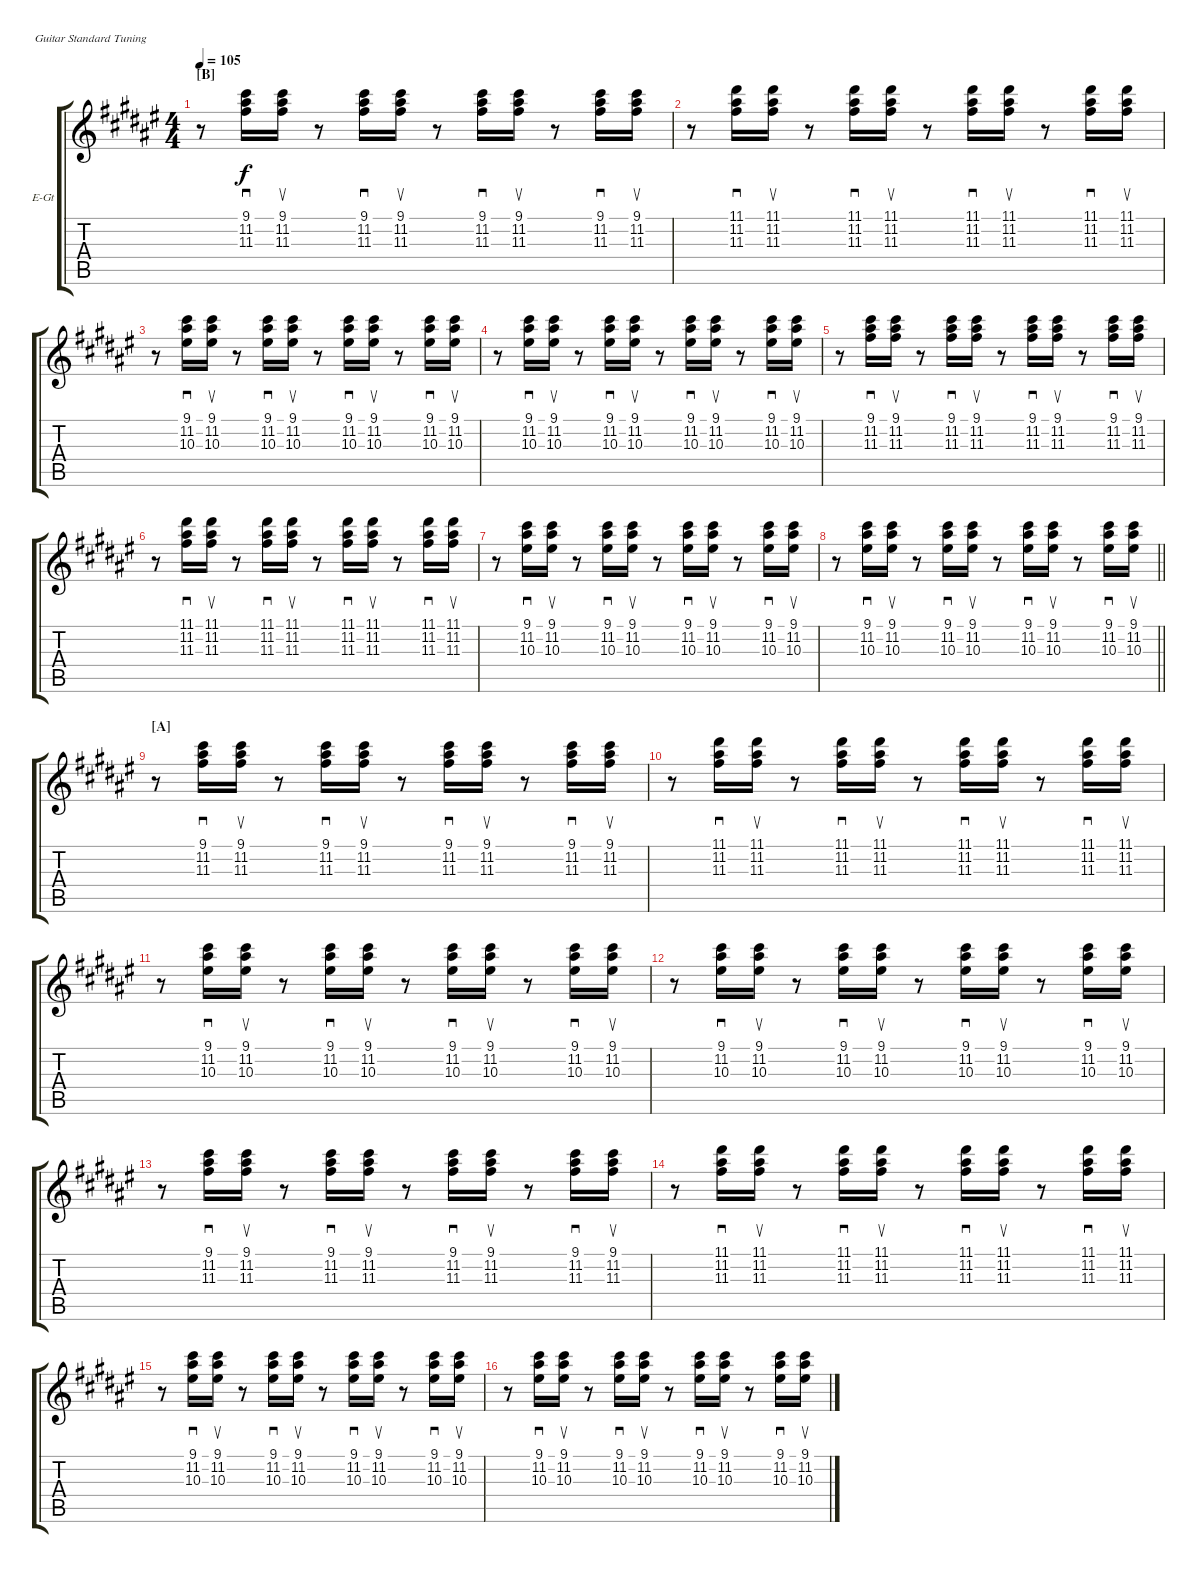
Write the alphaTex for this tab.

\bracketExtendMode groupsimilarinstruments
\firstSystemTrackNameOrientation horizontal
\otherSystemsTrackNameOrientation horizontal
\track ("Nick Valensi" "E-Gt") {instrument overdrivenguitar}
\staff {score tabs}
\tuning (E4 B3 G3 D3 A2 E2)
\ts (4 4)
\section ("B" "")
\tempo 105
\clef g2
\ks f#
r.8{dy f} (9.1 11.2 11.3).16{sd} (9.1 11.2 11.3).16{su} r.8 (9.1 11.2 11.3).16{sd} (9.1 11.2 11.3).16{su} r.8 (9.1 11.2 11.3).16{sd} (9.1 11.2 11.3).16{su} r.8 (9.1 11.2 11.3).16{sd} (9.1 11.2 11.3).16{su} |
r.8 (11.1 11.2 11.3).16{sd} (11.1 11.2 11.3).16{su} r.8 (11.1 11.2 11.3).16{sd} (11.1 11.2 11.3).16{su} r.8 (11.1 11.2 11.3).16{sd} (11.1 11.2 11.3).16{su} r.8 (11.1 11.2 11.3).16{sd} (11.1 11.2 11.3).16{su} |
r.8 (9.1 11.2 10.3).16{sd} (9.1 11.2 10.3).16{su} r.8 (9.1 11.2 10.3).16{sd} (9.1 11.2 10.3).16{su} r.8 (9.1 11.2 10.3).16{sd} (9.1 11.2 10.3).16{su} r.8 (9.1 11.2 10.3).16{sd} (9.1 11.2 10.3).16{su} |
r.8 (9.1 11.2 10.3).16{sd} (9.1 11.2 10.3).16{su} r.8 (9.1 11.2 10.3).16{sd} (9.1 11.2 10.3).16{su} r.8 (9.1 11.2 10.3).16{sd} (9.1 11.2 10.3).16{su} r.8 (9.1 11.2 10.3).16{sd} (9.1 11.2 10.3).16{su} |
r.8 (9.1 11.2 11.3).16{sd} (9.1 11.2 11.3).16{su} r.8 (9.1 11.2 11.3).16{sd} (9.1 11.2 11.3).16{su} r.8 (9.1 11.2 11.3).16{sd} (9.1 11.2 11.3).16{su} r.8 (9.1 11.2 11.3).16{sd} (9.1 11.2 11.3).16{su} |
r.8 (11.1 11.2 11.3).16{sd} (11.1 11.2 11.3).16{su} r.8 (11.1 11.2 11.3).16{sd} (11.1 11.2 11.3).16{su} r.8 (11.1 11.2 11.3).16{sd} (11.1 11.2 11.3).16{su} r.8 (11.1 11.2 11.3).16{sd} (11.1 11.2 11.3).16{su} |
r.8 (9.1 11.2 10.3).16{sd} (9.1 11.2 10.3).16{su} r.8 (9.1 11.2 10.3).16{sd} (9.1 11.2 10.3).16{su} r.8 (9.1 11.2 10.3).16{sd} (9.1 11.2 10.3).16{su} r.8 (9.1 11.2 10.3).16{sd} (9.1 11.2 10.3).16{su} |
\barLineRight lightlight
r.8 (9.1 11.2 10.3).16{sd} (9.1 11.2 10.3).16{su} r.8 (9.1 11.2 10.3).16{sd} (9.1 11.2 10.3).16{su} r.8 (9.1 11.2 10.3).16{sd} (9.1 11.2 10.3).16{su} r.8 (9.1 11.2 10.3).16{sd} (9.1 11.2 10.3).16{su} |
\section ("A" "")
r.8 (9.1 11.2 11.3).16{sd} (9.1 11.2 11.3).16{su} r.8 (9.1 11.2 11.3).16{sd} (9.1 11.2 11.3).16{su} r.8 (9.1 11.2 11.3).16{sd} (9.1 11.2 11.3).16{su} r.8 (9.1 11.2 11.3).16{sd} (9.1 11.2 11.3).16{su} |
r.8 (11.1 11.2 11.3).16{sd} (11.1 11.2 11.3).16{su} r.8 (11.1 11.2 11.3).16{sd} (11.1 11.2 11.3).16{su} r.8 (11.1 11.2 11.3).16{sd} (11.1 11.2 11.3).16{su} r.8 (11.1 11.2 11.3).16{sd} (11.1 11.2 11.3).16{su} |
r.8 (9.1 11.2 10.3).16{sd} (9.1 11.2 10.3).16{su} r.8 (9.1 11.2 10.3).16{sd} (9.1 11.2 10.3).16{su} r.8 (9.1 11.2 10.3).16{sd} (9.1 11.2 10.3).16{su} r.8 (9.1 11.2 10.3).16{sd} (9.1 11.2 10.3).16{su} |
r.8 (9.1 11.2 10.3).16{sd} (9.1 11.2 10.3).16{su} r.8 (9.1 11.2 10.3).16{sd} (9.1 11.2 10.3).16{su} r.8 (9.1 11.2 10.3).16{sd} (9.1 11.2 10.3).16{su} r.8 (9.1 11.2 10.3).16{sd} (9.1 11.2 10.3).16{su} |
r.8 (9.1 11.2 11.3).16{sd} (9.1 11.2 11.3).16{su} r.8 (9.1 11.2 11.3).16{sd} (9.1 11.2 11.3).16{su} r.8 (9.1 11.2 11.3).16{sd} (9.1 11.2 11.3).16{su} r.8 (9.1 11.2 11.3).16{sd} (9.1 11.2 11.3).16{su} |
r.8 (11.1 11.2 11.3).16{sd} (11.1 11.2 11.3).16{su} r.8 (11.1 11.2 11.3).16{sd} (11.1 11.2 11.3).16{su} r.8 (11.1 11.2 11.3).16{sd} (11.1 11.2 11.3).16{su} r.8 (11.1 11.2 11.3).16{sd} (11.1 11.2 11.3).16{su} |
r.8 (9.1 11.2 10.3).16{sd} (9.1 11.2 10.3).16{su} r.8 (9.1 11.2 10.3).16{sd} (9.1 11.2 10.3).16{su} r.8 (9.1 11.2 10.3).16{sd} (9.1 11.2 10.3).16{su} r.8 (9.1 11.2 10.3).16{sd} (9.1 11.2 10.3).16{su} |
r.8 (9.1 11.2 10.3).16{sd} (9.1 11.2 10.3).16{su} r.8 (9.1 11.2 10.3).16{sd} (9.1 11.2 10.3).16{su} r.8 (9.1 11.2 10.3).16{sd} (9.1 11.2 10.3).16{su} r.8 (9.1 11.2 10.3).16{sd} (9.1 11.2 10.3).16{su}
